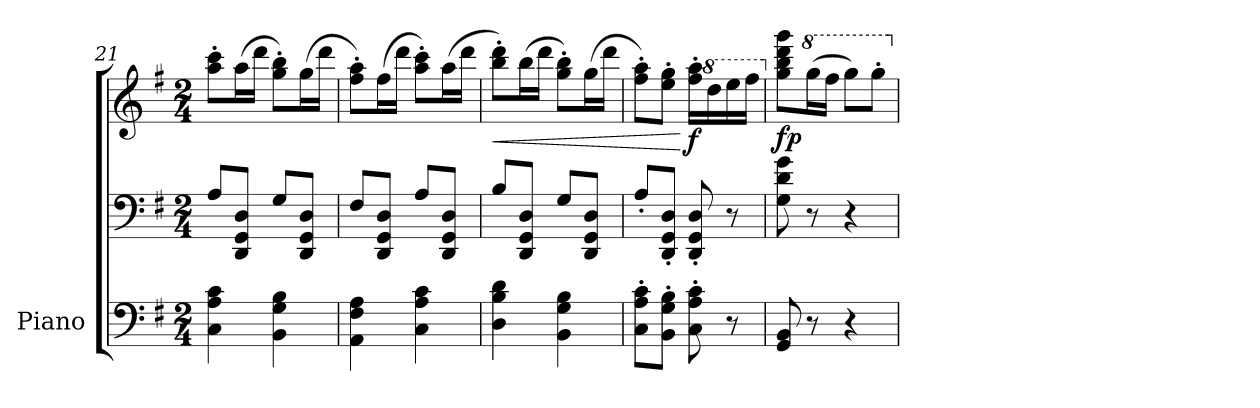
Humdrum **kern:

**kern	**kern	**kern	**dynam
*part1	*part1	*part1	*part1
*staff3	*staff2	*staff1	*staff1/2/3
*I"Piano	*	*	*
*I'Pno.	*	*	*
!!LO:LB:g=z
*clefF4	*clefF4	*clefG2	*
*k[f#]	*k[f#]	*k[f#]	*
*M2/4	*M2/4	*M2/4	*
=21	=21	=21	=21
4C\ 4A\ 4c\	8A/L	8aa\' 8ccc\'L	.
.	8DD/ 8GG/ 8D/J	(>16aa\L	.
.	.	16ddd\JJ	.
4BB\ 4G\ 4B\	8G/L	8gg\' 8bb\'L)	.
.	8DD/ 8GG/ 8D/J	(>16gg\L	.
.	.	16ddd\JJ	.
=22	=22	=22	=22
4AA\ 4F#\ 4A\	8F#/L	8ff#\' 8aa\'L)	.
.	8DD/ 8GG/ 8D/J	(>16ff#\L	.
.	.	16ddd\JJ	.
4C\ 4A\ 4c\	8A/L	8aa\' 8ccc\'L)	.
.	8DD/ 8GG/ 8D/J	(>16aa\L	.
.	.	16ddd\JJ	.
=23	=23	=23	=23
!	!	!	!LO:HP:b
4D\ 4B\ 4d\	8B/L	8bb\' 8ddd\'L)	<
.	8DD/ 8GG/ 8D/J	(>16bb\L	.
.	.	16ddd\JJ	.
4BB\ 4G\ 4B\	8G/L	8gg\' 8bb\'L)	.
.	8DD/ 8GG/ 8D/J	(>16gg\L	.
.	.	16ddd\JJ	.
=24	=24	=24	=24
8C\' 8A\' 8c\'L	8A'/L	8ff#\' 8aa\'L)	.
8BB\' 8G\' 8B\'J	8DD/' 8GG/' 8D/'J	8ee\' 8gg\'J	.
!	!	!	!LO:DY:n=1:b
8C\' 8A\' 8c\'	8DD/' 8GG/' 8D/'	16ff#\' 16aa\'LL	[ f
*	*	*8va	*
.	.	16ddd\	.
8r	8r	16eee\	.
.	.	16fff#\JJ	.
=25	=25	=25	=25
*	*	*X8va	*
!	!	!	!LO:DY:b
8GG/ 8BB/	8G\ 8d\ 8g\	8gg\ 8bb\ 8ddd\ 8ggg\L	fp
*	*	*8va	*
8r	8r	(>16ggg\L	.
.	.	16fff#\JJ	.
4r	4r	8ggg\L)	.
.	.	8ggg'\J	.
*	*	*X8va	*
=	=	=	=
*-	*-	*-	*-
